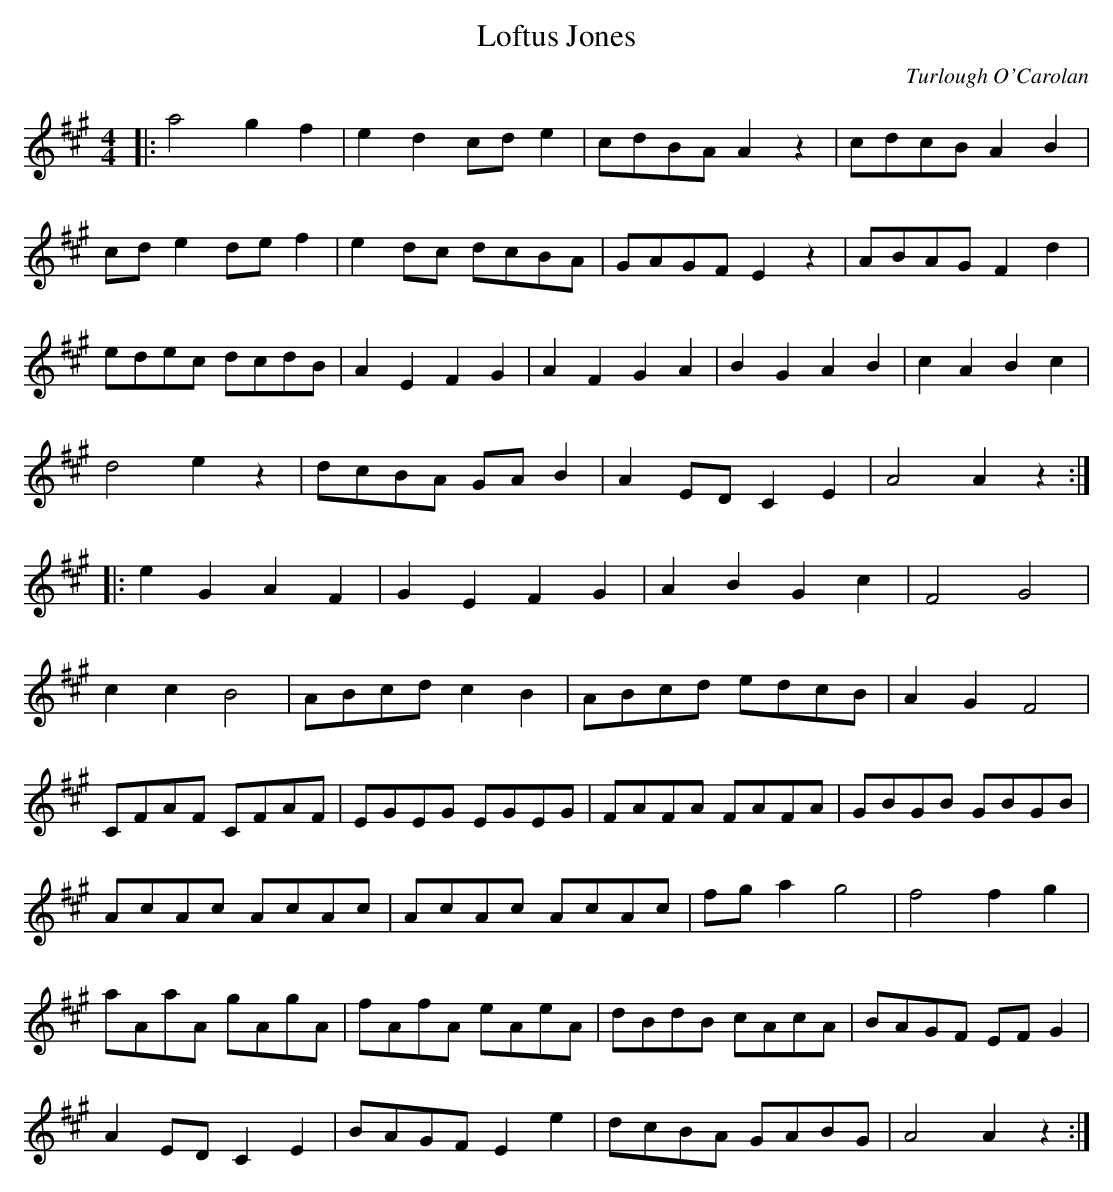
X:1
T:Loftus Jones
M:4/4
L:1/8
C:Turlough O'Carolan
K:A
|:a4 g2 f2|e2 d2 cd e2|cdBA A2 z2 |cdcB A2B2|
cd e2 de f2|e2 dc dcBA|GAGF E2 z2|ABAG F2 d2|
edec dcdB|A2 E2 F2 G2|A2 F2 G2 A2|B2 G2 A2 B2|c2 A2 B2 c2|
d4 e2 z2|dcBA GA B2|A2 ED C2 E2|A4 A2 z2 :|
|:e2 G2 A2 F2|G2 E2 F2 G2|A2 B2 G2 c2|F4 G4|
c2 c2 B4|ABcd c2 B2|ABcd edcB|A2 G2 F4|
CFAF CFAF|EGEG EGEG|FAFA FAFA|GBGB GBGB|
AcAc AcAc|AcAc AcAc|fg a2 g4|f4 f2 g2|
aAaA gAgA|fAfA eAeA|dBdB cAcA|BAGF EF G2|
A2 ED C2 E2|BAGF E2 e2|dcBA GABG|A4 A2 z2 :|
